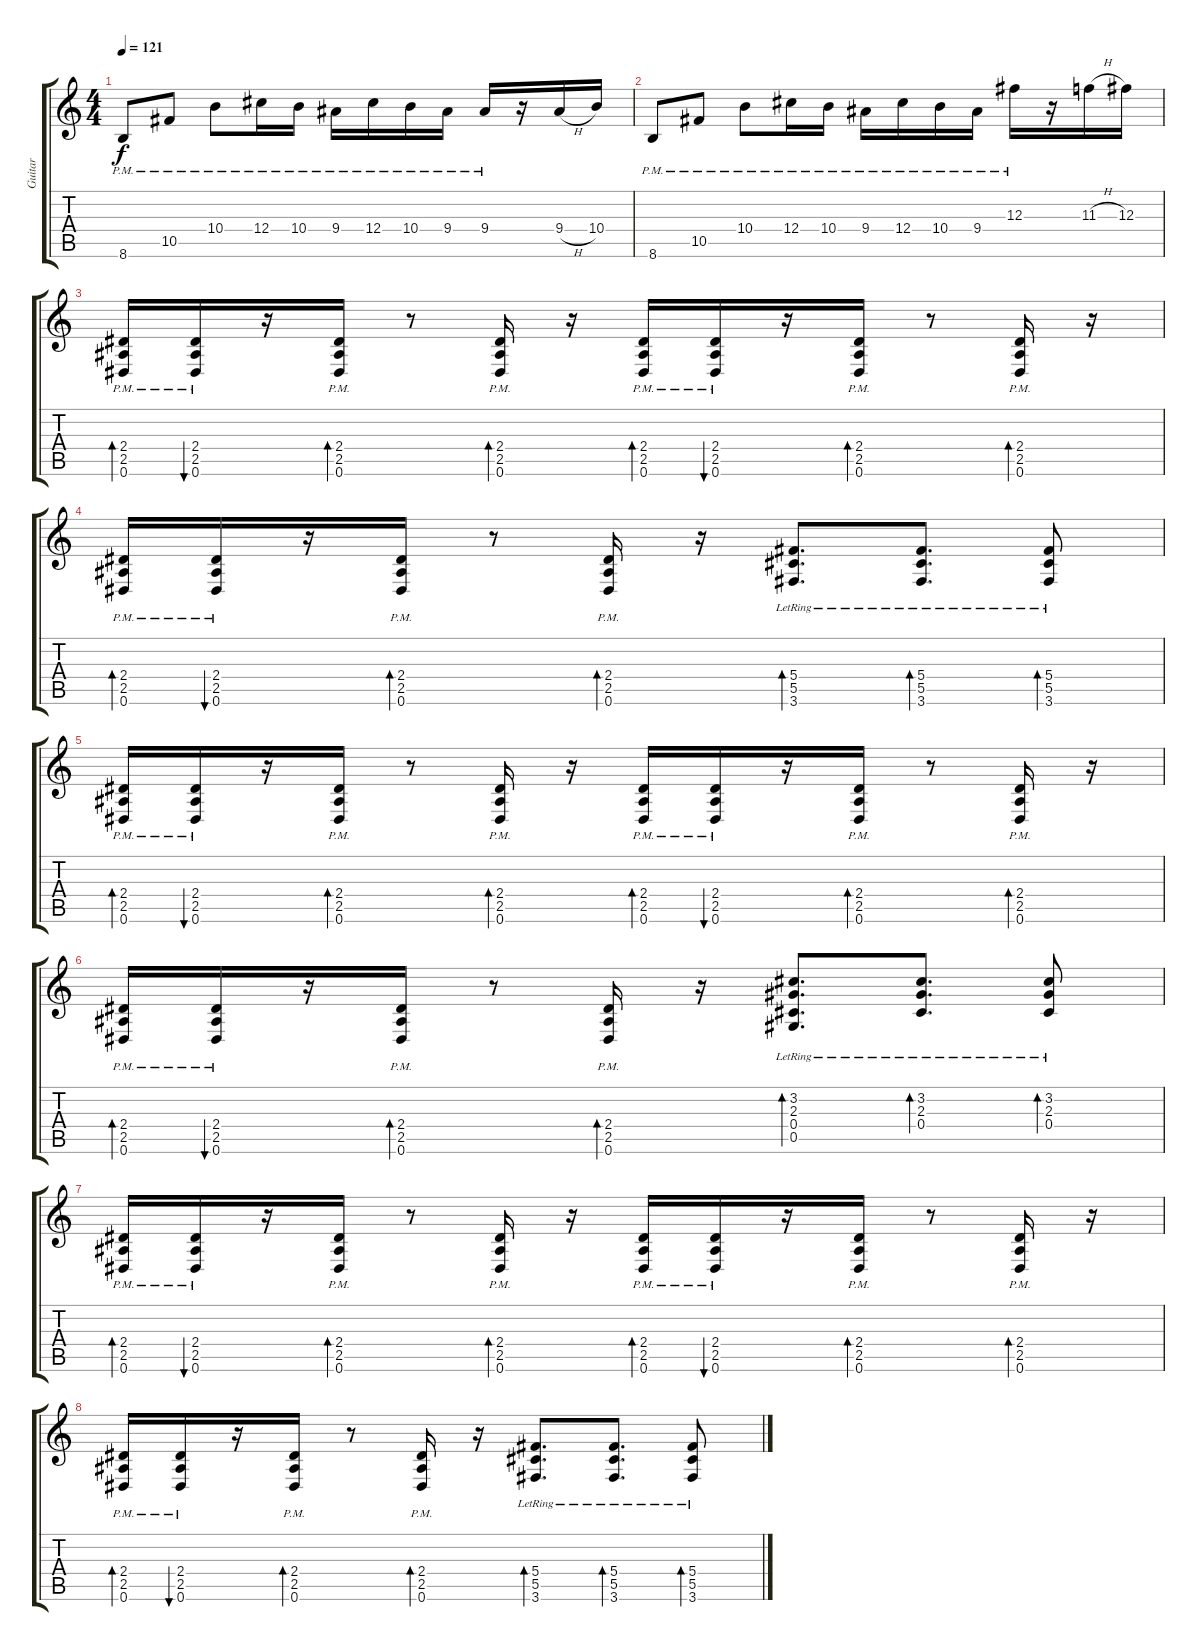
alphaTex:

\track ("Guitar" "Guitar") {instrument acousticguitarsteel}
\staff {score tabs}
\tuning (Eb4 Bb3 Gb3 Db3 Ab2 Eb2) {hide}
\ts (4 4)
\tempo 121
\clef g2
\ks c
8.6{pm}.8{dy f} 10.5{pm}.8 10.4{pm}.8 12.4{pm}.16 10.4{pm}.16 9.4{pm}.16 12.4{pm}.16 10.4{pm}.16 9.4{pm}.16 9.4{pm}.16 r.16 9.4{h}.16 10.4.16 |
8.6{pm}.8 10.5{pm}.8 10.4{pm}.8 12.4{pm}.16 10.4{pm}.16 9.4{pm}.16 12.4{pm}.16 10.4{pm}.16 9.4{pm}.16 12.3{pm}.16 r.16 11.3{h}.16 12.3.16 |
(2.4{pm} 2.5{pm} 0.6{pm}).16{bd 60} (2.4{pm} 2.5{pm} 0.6{pm}).16{bu 60} r.16 (2.4{pm} 2.5{pm} 0.6{pm}).16{bd 60} r.8 (2.4{pm} 2.5{pm} 0.6{pm}).16{bd 60} r.16 (2.4{pm} 2.5{pm} 0.6{pm}).16{bd 60} (2.4{pm} 2.5{pm} 0.6{pm}).16{bu 60} r.16 (2.4{pm} 2.5{pm} 0.6{pm}).16{bd 60} r.8 (2.4{pm} 2.5{pm} 0.6{pm}).16{bd 60} r.16 |
(2.4{pm} 2.5{pm} 0.6{pm}).16{bd 60} (2.4{pm} 2.5{pm} 0.6{pm}).16{bu 60} r.16 (2.4{pm} 2.5{pm} 0.6{pm}).16{bd 60} r.8 (2.4{pm} 2.5{pm} 0.6{pm}).16{bd 60} r.16 (5.4{lr} 5.5{lr} 3.6{lr}).8{d bd 60} (5.4{lr} 5.5{lr} 3.6{lr}).8{d bd 60} (5.4{lr} 5.5{lr} 3.6{lr}).8{bd 60} |
(2.4{pm} 2.5{pm} 0.6{pm}).16{bd 60} (2.4{pm} 2.5{pm} 0.6{pm}).16{bu 60} r.16 (2.4{pm} 2.5{pm} 0.6{pm}).16{bd 60} r.8 (2.4{pm} 2.5{pm} 0.6{pm}).16{bd 60} r.16 (2.4{pm} 2.5{pm} 0.6{pm}).16{bd 60} (2.4{pm} 2.5{pm} 0.6{pm}).16{bu 60} r.16 (2.4{pm} 2.5{pm} 0.6{pm}).16{bd 60} r.8 (2.4{pm} 2.5{pm} 0.6{pm}).16{bd 60} r.16 |
(2.4{pm} 2.5{pm} 0.6{pm}).16{bd 60} (2.4{pm} 2.5{pm} 0.6{pm}).16{bu 60} r.16 (2.4{pm} 2.5{pm} 0.6{pm}).16{bd 60} r.8 (2.4{pm} 2.5{pm} 0.6{pm}).16{bd 60} r.16 (3.2{lr} 2.3{lr} 0.4{lr} 0.5{lr}).8{d bd 60} (3.2{lr} 2.3{lr} 0.4{lr}).8{d bd 60} (3.2{lr} 2.3{lr} 0.4{lr}).8{bd 60} |
(2.4{pm} 2.5{pm} 0.6{pm}).16{bd 60} (2.4{pm} 2.5{pm} 0.6{pm}).16{bu 60} r.16 (2.4{pm} 2.5{pm} 0.6{pm}).16{bd 60} r.8 (2.4{pm} 2.5{pm} 0.6{pm}).16{bd 60} r.16 (2.4{pm} 2.5{pm} 0.6{pm}).16{bd 60} (2.4{pm} 2.5{pm} 0.6{pm}).16{bu 60} r.16 (2.4{pm} 2.5{pm} 0.6{pm}).16{bd 60} r.8 (2.4{pm} 2.5{pm} 0.6{pm}).16{bd 60} r.16 |
(2.4{pm} 2.5{pm} 0.6{pm}).16{bd 60} (2.4{pm} 2.5{pm} 0.6{pm}).16{bu 60} r.16 (2.4{pm} 2.5{pm} 0.6{pm}).16{bd 60} r.8 (2.4{pm} 2.5{pm} 0.6{pm}).16{bd 60} r.16 (5.4{lr} 5.5{lr} 3.6{lr}).8{d bd 60} (5.4{lr} 5.5{lr} 3.6{lr}).8{d bd 60} (5.4{lr} 5.5{lr} 3.6{lr}).8{bd 60}
